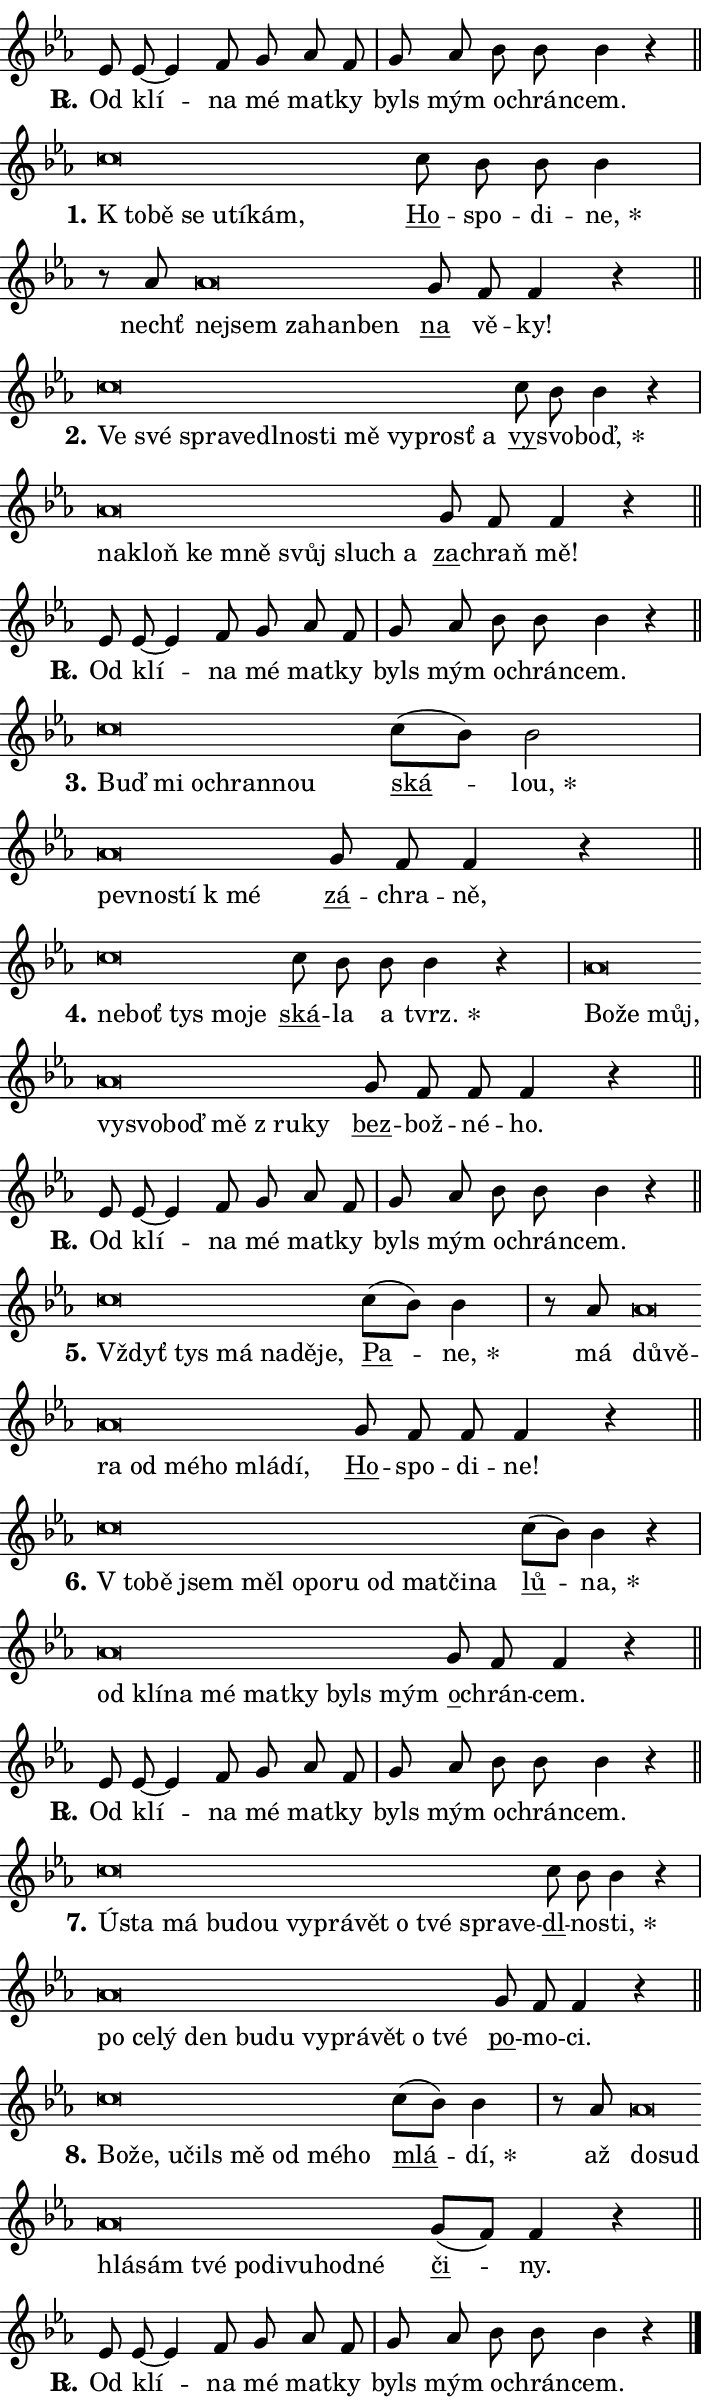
\version "2.24.0"
\header { tagline = "" }
\paper {
  indent = 0\cm
  top-margin = 0\cm
  right-margin = 0.13\cm % to fit lyric hyphens
  bottom-margin = 0\cm
  left-margin = 0\cm
  paper-width = 12\cm
  page-breaking = #ly:one-page-breaking
  system-system-spacing.basic-distance = #11
  score-system-spacing.basic-distance = #11
  ragged-last = ##f
}


%% Author: Thomas Morley
%% https://lists.gnu.org/archive/html/lilypond-user/2020-05/msg00002.html
#(define (line-position grob)
"Returns position of @var[grob} in current system:
   @code{'start}, if at first time-step
   @code{'end}, if at last time-step
   @code{'middle} otherwise
"
  (let* ((col (ly:item-get-column grob))
         (ln (ly:grob-object col 'left-neighbor))
         (rn (ly:grob-object col 'right-neighbor))
         (col-to-check-left (if (ly:grob? ln) ln col))
         (col-to-check-right (if (ly:grob? rn) rn col))
         (break-dir-left
           (and
             (ly:grob-property col-to-check-left 'non-musical #f)
             (ly:item-break-dir col-to-check-left)))
         (break-dir-right
           (and
             (ly:grob-property col-to-check-right 'non-musical #f)
             (ly:item-break-dir col-to-check-right))))
        (cond ((eqv? 1 break-dir-left) 'start)
              ((eqv? -1 break-dir-right) 'end)
              (else 'middle))))

#(define (tranparent-at-line-position vctor)
  (lambda (grob)
  "Relying on @code{line-position} select the relevant enry from @var{vctor}.
Used to determine transparency,"
    (case (line-position grob)
      ((end) (not (vector-ref vctor 0)))
      ((middle) (not (vector-ref vctor 1)))
      ((start) (not (vector-ref vctor 2))))))

noteHeadBreakVisibility =
#(define-music-function (break-visibility)(vector?)
"Makes @code{NoteHead}s transparent relying on @var{break-visibility}"
#{
  \override NoteHead.transparent =
    #(tranparent-at-line-position break-visibility)
#})

#(define delete-ledgers-for-transparent-note-heads
  (lambda (grob)
    "Reads whether a @code{NoteHead} is transparent.
If so this @code{NoteHead} is removed from @code{'note-heads} from
@var{grob}, which is supposed to be @code{LedgerLineSpanner}.
As a result ledgers are not printed for this @code{NoteHead}"
    (let* ((nhds-array (ly:grob-object grob 'note-heads))
           (nhds-list
             (if (ly:grob-array? nhds-array)
                 (ly:grob-array->list nhds-array)
                 '()))
           ;; Relies on the transparent-property being done before
           ;; Staff.LedgerLineSpanner.after-line-breaking is executed.
           ;; This is fragile ...
           (to-keep
             (remove
               (lambda (nhd)
                 (ly:grob-property nhd 'transparent #f))
               nhds-list)))
      ;; TODO find a better method to iterate over grob-arrays, similiar
      ;; to filter/remove etc for lists
      ;; For now rebuilt from scratch
      (set! (ly:grob-object grob 'note-heads)  '())
      (for-each
        (lambda (nhd)
          (ly:pointer-group-interface::add-grob grob 'note-heads nhd))
        to-keep))))

squashNotes = {
  \override NoteHead.X-extent = #'(-0.2 . 0.2)
  \override NoteHead.Y-extent = #'(-0.75 . 0)
  \override NoteHead.stencil =
    #(lambda (grob)
       (let ((pos (ly:grob-property grob 'staff-position)))
         (begin
           (if (< pos -7) (display "ERROR: Lower brevis then expected\n") (display ""))
           (if (<= pos -6) ly:text-interface::print ly:note-head::print))))
}
unSquashNotes = {
  \revert NoteHead.X-extent
  \revert NoteHead.Y-extent
  \revert NoteHead.stencil
}

hideNotes = \noteHeadBreakVisibility #begin-of-line-visible
unHideNotes = \noteHeadBreakVisibility #all-visible

% work-around for resetting accidentals
% https://lilypond.org/doc/v2.23/Documentation/notation/displaying-rhythms#unmetered-music
cadenzaMeasure = {
  \cadenzaOff
  \partial 1024 s1024
  \cadenzaOn
}

#(define-markup-command (accent layout props text) (markup?)
  "Underline accented syllable"
  (interpret-markup layout props
    #{\markup \override #'(offset . 4.3) \underline { #text }#}))

responsum = \markup \concat {
  "R" \hspace #-1.05 \path #0.1 #'((moveto 0 0.07) (lineto 0.9 0.8)) \hspace #0.05 "."
}

spaceSize = #0.6828661417322834 % exact space size for TeX Gyre Schola

\layout {
  \context {
    \Staff
    \remove "Time_signature_engraver"
    \override LedgerLineSpanner.after-line-breaking = #delete-ledgers-for-transparent-note-heads
  }
  \context {
    \Lyrics {
      \override LyricSpace.minimum-distance = \spaceSize
      \override LyricText.font-name = #"TeX Gyre Schola"
      \override LyricText.font-size = 1
      \override StanzaNumber.font-name = #"TeX Gyre Schola Bold"
      \override StanzaNumber.font-size = 1
    }
  }
  \context {
    \Score 
    \override NoteHead.text =
      #(lambda (grob) 
        (let ((pos (ly:grob-property grob 'staff-position)))
          #{\markup {
            \combine
              \halign #-0.55 \raise #(if (= pos -6) 0 0.5) \override #'(thickness . 2) \draw-line #'(3.2 . 0)
              \musicglyph "noteheads.sM1"
          }#}))
  }
}

% magnetic-lyrics.ily
%
%   written by
%     Jean Abou Samra <jean@abou-samra.fr>
%     Werner Lemberg <wl@gnu.org>
%
%   adapted by
%     Jiri Hon <jiri.hon@gmail.com>
%
% Version 2022-Apr-15

% https://www.mail-archive.com/lilypond-user@gnu.org/msg149350.html

#(define (Left_hyphen_pointer_engraver context)
   "Collect syllable-hyphen-syllable occurrences in lyrics and store
them in properties.  This engraver only looks to the left.  For
example, if the lyrics input is @code{foo -- bar}, it does the
following.

@itemize @bullet
@item
Set the @code{text} property of the @code{LyricHyphen} grob between
@q{foo} and @q{bar} to @code{foo}.

@item
Set the @code{left-hyphen} property of the @code{LyricText} grob with
text @q{foo} to the @code{LyricHyphen} grob between @q{foo} and
@q{bar}.
@end itemize

Use this auxiliary engraver in combination with the
@code{lyric-@/text::@/apply-@/magnetic-@/offset!} hook."
   (let ((hyphen #f)
         (text #f))
     (make-engraver
      (acknowledgers
       ((lyric-syllable-interface engraver grob source-engraver)
        (set! text grob)))
      (end-acknowledgers
       ((lyric-hyphen-interface engraver grob source-engraver)
        ;(when (not (grob::has-interface grob 'lyric-space-interface))
          (set! hyphen grob)));)
      ((stop-translation-timestep engraver)
       (when (and text hyphen)
         (ly:grob-set-object! text 'left-hyphen hyphen))
       (set! text #f)
       (set! hyphen #f)))))

#(define (lyric-text::apply-magnetic-offset! grob)
   "If the space between two syllables is less than the value in
property @code{LyricText@/.details@/.squash-threshold}, move the right
syllable to the left so that it gets concatenated with the left
syllable.

Use this function as a hook for
@code{LyricText@/.after-@/line-@/breaking} if the
@code{Left_@/hyphen_@/pointer_@/engraver} is active."
   (let ((hyphen (ly:grob-object grob 'left-hyphen #f)))
     (when hyphen
       (let ((left-text (ly:spanner-bound hyphen LEFT)))
         (when (grob::has-interface left-text 'lyric-syllable-interface)
           (let* ((common (ly:grob-common-refpoint grob left-text X))
                  (this-x-ext (ly:grob-extent grob common X))
                  (left-x-ext
                   (begin
                     ;; Trigger magnetism for left-text.
                     (ly:grob-property left-text 'after-line-breaking)
                     (ly:grob-extent left-text common X)))
                  ;; `delta` is the gap width between two syllables.
                  (delta (- (interval-start this-x-ext)
                            (interval-end left-x-ext)))
                  (details (ly:grob-property grob 'details))
                  (threshold (assoc-get 'squash-threshold details 0.2)))
             (when (< delta threshold)
               (let* (;; We have to manipulate the input text so that
                      ;; ligatures crossing syllable boundaries are not
                      ;; disabled.  For languages based on the Latin
                      ;; script this is essentially a beautification.
                      ;; However, for non-Western scripts it can be a
                      ;; necessity.
                      (lt (ly:grob-property left-text 'text))
                      (rt (ly:grob-property grob 'text))
                      (is-space (grob::has-interface hyphen 'lyric-space-interface))
                      (space (if is-space " " ""))
                      (extra-delta (if is-space spaceSize 0))
                      ;; Append new syllable.
                      (ltrt-space (if (and (string? lt) (string? rt))
                                (string-append lt space rt)
                                (make-concat-markup (list lt space rt))))
                      ;; Right-align `ltrt` to the right side.
                      (ltrt-space-markup (grob-interpret-markup
                               grob
                               (make-translate-markup
                                (cons (interval-length this-x-ext) 0)
                                (make-right-align-markup ltrt-space)))))
                 (begin
                   ;; Don't print `left-text`.
                   (ly:grob-set-property! left-text 'stencil #f)
                   ;; Set text and stencil (which holds all collected
                   ;; syllables so far) and shift it to the left.
                   (ly:grob-set-property! grob 'text ltrt-space)
                   (ly:grob-set-property! grob 'stencil ltrt-space-markup)
                   (ly:grob-translate-axis! grob (- (- delta extra-delta)) X))))))))))


#(define (lyric-hyphen::displace-bounds-first grob)
   ;; Make very sure this callback isn't triggered too early.
   (let ((left (ly:spanner-bound grob LEFT))
         (right (ly:spanner-bound grob RIGHT)))
     (ly:grob-property left 'after-line-breaking)
     (ly:grob-property right 'after-line-breaking)
     (ly:lyric-hyphen::print grob)))

squashThreshold = #0.4

\layout {
  \context {
    \Lyrics
    \consists #Left_hyphen_pointer_engraver
    \override LyricText.after-line-breaking =
      #lyric-text::apply-magnetic-offset!
    \override LyricHyphen.stencil = #lyric-hyphen::displace-bounds-first
    \override LyricText.details.squash-threshold = \squashThreshold
    \override LyricHyphen.minimum-distance = 0
    \override LyricHyphen.minimum-length = \squashThreshold
  }
}

squashText = \override LyricText.details.squash-threshold = 9999
unSquashText = \override LyricText.details.squash-threshold = \squashThreshold

leftText = \override LyricText.self-alignment-X = #LEFT
unLeftText = \revert LyricText.self-alignment-X

starOffset = #(lambda (grob) 
                (let ((x_offset (ly:self-alignment-interface::aligned-on-x-parent grob)))
                  (if (= x_offset 0) 0 (+ x_offset 1.2))))

star = #(define-music-function (syllable)(string?)
"Append star separator at the end of a syllable"
#{
  \once \override LyricText.X-offset = #starOffset
  \lyricmode { \markup {
    #syllable
    \override #'((font-name . "TeX Gyre Schola Bold")) \hspace #0.2 \lower #0.65 \larger "*"
  } }
#})

starAccent = #(define-music-function (syllable)(string?)
"Append star separator at the end of a syllable and make accent"
#{
  \once \override LyricText.X-offset = #starOffset
  \lyricmode { \markup {
    \accent #syllable
    \override #'((font-name . "TeX Gyre Schola Bold")) \hspace #0.2 \lower #0.65 \larger "*"
  } }
#})

breath = #(define-music-function (syllable)(string?)
"Append breathing indicator at the end of a syllable"
#{
  \lyricmode { \markup { #syllable "+" } }
#})

optionalBreath = #(define-music-function (syllable)(string?)
"Append optional breathing indicator at the end of a syllable"
#{
  \lyricmode { \markup { #syllable "(+)" } }
#})


\score {
    <<
        \new Voice = "melody" { \cadenzaOn \key es \major \relative { es'8 es~ es4 f8 g as f \cadenzaMeasure \bar "|" g as bes bes bes4 r \cadenzaMeasure \bar "||" \break } }
        \new Lyrics \lyricsto "melody" { \lyricmode { \set stanza = \responsum
Od klí -- na mé mat -- ky byls mým o -- chrán -- cem. } }
    >>
    \layout {}
}

\score {
    <<
        \new Voice = "melody" { \cadenzaOn \key es \major \relative { \squashNotes c''\breve*1/16 \hideNotes \breve*1/16 \bar "" \breve*1/16 \bar "" \breve*1/16 \bar "" \breve*1/16 \breve*1/16 \bar "" \unHideNotes \unSquashNotes \bar "" c8 bes bes bes4 \cadenzaMeasure \bar "|" r8 as8 \squashNotes as\breve*1/16 \hideNotes \breve*1/16 \bar "" \breve*1/16 \bar "" \breve*1/16 \breve*1/16 \bar "" \unHideNotes \unSquashNotes \bar "" g8 f f4 r \cadenzaMeasure \bar "||" \break } }
        \new Lyrics \lyricsto "melody" { \lyricmode { \set stanza = "1."
\leftText "K to" -- \squashText bě se u -- tí -- kám, \unLeftText \unSquashText \markup \accent Ho -- spo -- di -- \star ne, nechť \leftText nej -- \squashText sem za -- han -- ben \unLeftText \unSquashText \markup \accent na vě -- ky! } }
    >>
    \layout {}
}

\score {
    <<
        \new Voice = "melody" { \cadenzaOn \key es \major \relative { \squashNotes c''\breve*1/16 \hideNotes \breve*1/16 \bar "" \breve*1/16 \bar "" \breve*1/16 \bar "" \breve*1/16 \bar "" \breve*1/16 \bar "" \breve*1/16 \bar "" \breve*1/16 \bar "" \breve*1/16 \bar "" \breve*1/16 \breve*1/16 \bar "" \unHideNotes \unSquashNotes \bar "" c8 bes bes4 r \cadenzaMeasure \bar "|" \squashNotes as\breve*1/16 \hideNotes \breve*1/16 \bar "" \breve*1/16 \bar "" \breve*1/16 \bar "" \breve*1/16 \bar "" \breve*1/16 \breve*1/16 \bar "" \unHideNotes \unSquashNotes \bar "" g8 f f4 r \cadenzaMeasure \bar "||" \break } }
        \new Lyrics \lyricsto "melody" { \lyricmode { \set stanza = "2."
\leftText Ve \squashText své spra -- ve -- dl -- no -- sti mě vy -- prosť a \unLeftText \unSquashText \markup \accent vy -- svo -- \star boď, \leftText na -- \squashText kloň ke mně svůj sluch a \unLeftText \unSquashText \markup \accent za -- chraň mě! } }
    >>
    \layout {}
}

\score {
    <<
        \new Voice = "melody" { \cadenzaOn \key es \major \relative { es'8 es~ es4 f8 g as f \cadenzaMeasure \bar "|" g as bes bes bes4 r \cadenzaMeasure \bar "||" \break } }
        \new Lyrics \lyricsto "melody" { \lyricmode { \set stanza = \responsum
Od klí -- na mé mat -- ky byls mým o -- chrán -- cem. } }
    >>
    \layout {}
}

\score {
    <<
        \new Voice = "melody" { \cadenzaOn \key es \major \relative { \squashNotes c''\breve*1/16 \hideNotes \breve*1/16 \bar "" \breve*1/16 \bar "" \breve*1/16 \breve*1/16 \bar "" \unHideNotes \unSquashNotes \bar "" c8[( bes)] bes2 \cadenzaMeasure \bar "|" \squashNotes as\breve*1/16 \hideNotes \breve*1/16 \bar "" \breve*1/16 \breve*1/16 \bar "" \unHideNotes \unSquashNotes \bar "" g8 f f4 r \cadenzaMeasure \bar "||" \break } }
        \new Lyrics \lyricsto "melody" { \lyricmode { \set stanza = "3."
\leftText Buď \squashText mi o -- chran -- nou \unLeftText \unSquashText \markup \accent ská -- \star lou, \leftText pev -- \squashText no -- stí "k mé" \unLeftText \unSquashText \markup \accent zá -- chra -- ně, } }
    >>
    \layout {}
}

\score {
    <<
        \new Voice = "melody" { \cadenzaOn \key es \major \relative { \squashNotes c''\breve*1/16 \hideNotes \breve*1/16 \bar "" \breve*1/16 \bar "" \breve*1/16 \breve*1/16 \bar "" \unHideNotes \unSquashNotes \bar "" c8 bes bes bes4 r \cadenzaMeasure \bar "|" \squashNotes as\breve*1/16 \hideNotes \breve*1/16 \bar "" \breve*1/16 \bar "" \breve*1/16 \bar "" \breve*1/16 \bar "" \breve*1/16 \bar "" \breve*1/16 \bar "" \breve*1/16 \breve*1/16 \bar "" \unHideNotes \unSquashNotes \bar "" g8 f f f4 r \cadenzaMeasure \bar "||" \break } }
        \new Lyrics \lyricsto "melody" { \lyricmode { \set stanza = "4."
\leftText ne -- \squashText boť tys mo -- je \unLeftText \unSquashText \markup \accent ská -- la a \star tvrz. \leftText Bo -- \squashText že můj, vy -- svo -- boď mě "z ru" -- ky \unLeftText \unSquashText \markup \accent bez -- bož -- né -- ho. } }
    >>
    \layout {}
}

\score {
    <<
        \new Voice = "melody" { \cadenzaOn \key es \major \relative { es'8 es~ es4 f8 g as f \cadenzaMeasure \bar "|" g as bes bes bes4 r \cadenzaMeasure \bar "||" \break } }
        \new Lyrics \lyricsto "melody" { \lyricmode { \set stanza = \responsum
Od klí -- na mé mat -- ky byls mým o -- chrán -- cem. } }
    >>
    \layout {}
}

\score {
    <<
        \new Voice = "melody" { \cadenzaOn \key es \major \relative { \squashNotes c''\breve*1/16 \hideNotes \breve*1/16 \bar "" \breve*1/16 \bar "" \breve*1/16 \bar "" \breve*1/16 \breve*1/16 \bar "" \unHideNotes \unSquashNotes \bar "" c8[( bes)] bes4 \cadenzaMeasure \bar "|" r8 as8 \squashNotes as\breve*1/16 \hideNotes \breve*1/16 \bar "" \breve*1/16 \bar "" \breve*1/16 \bar "" \breve*1/16 \bar "" \breve*1/16 \bar "" \breve*1/16 \breve*1/16 \bar "" \unHideNotes \unSquashNotes \bar "" g8 f f f4 r \cadenzaMeasure \bar "||" \break } }
        \new Lyrics \lyricsto "melody" { \lyricmode { \set stanza = "5."
\leftText Vždyť \squashText tys má na -- dě -- je, \unLeftText \unSquashText \markup \accent Pa -- \star ne, má \leftText dů -- \squashText vě -- ra od mé -- ho mlá -- dí, \unLeftText \unSquashText \markup \accent Ho -- spo -- di -- ne! } }
    >>
    \layout {}
}

\score {
    <<
        \new Voice = "melody" { \cadenzaOn \key es \major \relative { \squashNotes c''\breve*1/16 \hideNotes \breve*1/16 \bar "" \breve*1/16 \bar "" \breve*1/16 \bar "" \breve*1/16 \bar "" \breve*1/16 \bar "" \breve*1/16 \bar "" \breve*1/16 \bar "" \breve*1/16 \bar "" \breve*1/16 \breve*1/16 \bar "" \unHideNotes \unSquashNotes \bar "" c8[( bes)] bes4 r \cadenzaMeasure \bar "|" \squashNotes as\breve*1/16 \hideNotes \breve*1/16 \bar "" \breve*1/16 \bar "" \breve*1/16 \bar "" \breve*1/16 \bar "" \breve*1/16 \bar "" \breve*1/16 \breve*1/16 \bar "" \unHideNotes \unSquashNotes \bar "" g8 f f4 r \cadenzaMeasure \bar "||" \break } }
        \new Lyrics \lyricsto "melody" { \lyricmode { \set stanza = "6."
\leftText "V to" -- \squashText bě jsem měl o -- po -- ru od mat -- či -- na \unLeftText \unSquashText \markup \accent lů -- \star na, \leftText od \squashText klí -- na mé mat -- ky byls mým \unLeftText \unSquashText \markup \accent o -- chrán -- cem. } }
    >>
    \layout {}
}

\score {
    <<
        \new Voice = "melody" { \cadenzaOn \key es \major \relative { es'8 es~ es4 f8 g as f \cadenzaMeasure \bar "|" g as bes bes bes4 r \cadenzaMeasure \bar "||" \break } }
        \new Lyrics \lyricsto "melody" { \lyricmode { \set stanza = \responsum
Od klí -- na mé mat -- ky byls mým o -- chrán -- cem. } }
    >>
    \layout {}
}

\score {
    <<
        \new Voice = "melody" { \cadenzaOn \key es \major \relative { \squashNotes c''\breve*1/16 \hideNotes \breve*1/16 \bar "" \breve*1/16 \bar "" \breve*1/16 \bar "" \breve*1/16 \bar "" \breve*1/16 \bar "" \breve*1/16 \bar "" \breve*1/16 \bar "" \breve*1/16 \bar "" \breve*1/16 \bar "" \breve*1/16 \breve*1/16 \bar "" \unHideNotes \unSquashNotes \bar "" c8 bes bes4 r \cadenzaMeasure \bar "|" \squashNotes as\breve*1/16 \hideNotes \breve*1/16 \bar "" \breve*1/16 \bar "" \breve*1/16 \bar "" \breve*1/16 \bar "" \breve*1/16 \bar "" \breve*1/16 \bar "" \breve*1/16 \bar "" \breve*1/16 \bar "" \breve*1/16 \breve*1/16 \bar "" \unHideNotes \unSquashNotes \bar "" g8 f f4 r \cadenzaMeasure \bar "||" \break } }
        \new Lyrics \lyricsto "melody" { \lyricmode { \set stanza = "7."
\leftText Ú -- \squashText sta má bu -- dou vy -- prá -- vět o tvé spra -- ve -- \unLeftText \unSquashText \markup \accent dl -- no -- \star sti, \leftText po \squashText ce -- lý den bu -- du vy -- prá -- vět o tvé \unLeftText \unSquashText \markup \accent po -- mo -- ci. } }
    >>
    \layout {}
}

\score {
    <<
        \new Voice = "melody" { \cadenzaOn \key es \major \relative { \squashNotes c''\breve*1/16 \hideNotes \breve*1/16 \bar "" \breve*1/16 \bar "" \breve*1/16 \bar "" \breve*1/16 \bar "" \breve*1/16 \bar "" \breve*1/16 \breve*1/16 \bar "" \unHideNotes \unSquashNotes \bar "" c8[( bes)] bes4 \cadenzaMeasure \bar "|" r8 as8 \squashNotes as\breve*1/16 \hideNotes \breve*1/16 \bar "" \breve*1/16 \bar "" \breve*1/16 \bar "" \breve*1/16 \bar "" \breve*1/16 \bar "" \breve*1/16 \bar "" \breve*1/16 \bar "" \breve*1/16 \breve*1/16 \bar "" \unHideNotes \unSquashNotes \bar "" g8[( f)] f4 r \cadenzaMeasure \bar "||" \break } }
        \new Lyrics \lyricsto "melody" { \lyricmode { \set stanza = "8."
\leftText Bo -- \squashText že, u -- čils mě od mé -- ho \unLeftText \unSquashText \markup \accent mlá -- \star dí, až \leftText do -- \squashText sud hlá -- sám tvé po -- di -- vu -- hod -- né \unLeftText \unSquashText \markup \accent či -- ny. } }
    >>
    \layout {}
}

\score {
    <<
        \new Voice = "melody" { \cadenzaOn \key es \major \relative { es'8 es~ es4 f8 g as f \cadenzaMeasure \bar "|" g as bes bes bes4 r \cadenzaMeasure \bar "||" \break } \bar "|." }
        \new Lyrics \lyricsto "melody" { \lyricmode { \set stanza = \responsum
Od klí -- na mé mat -- ky byls mým o -- chrán -- cem. } }
    >>
    \layout {}
}
